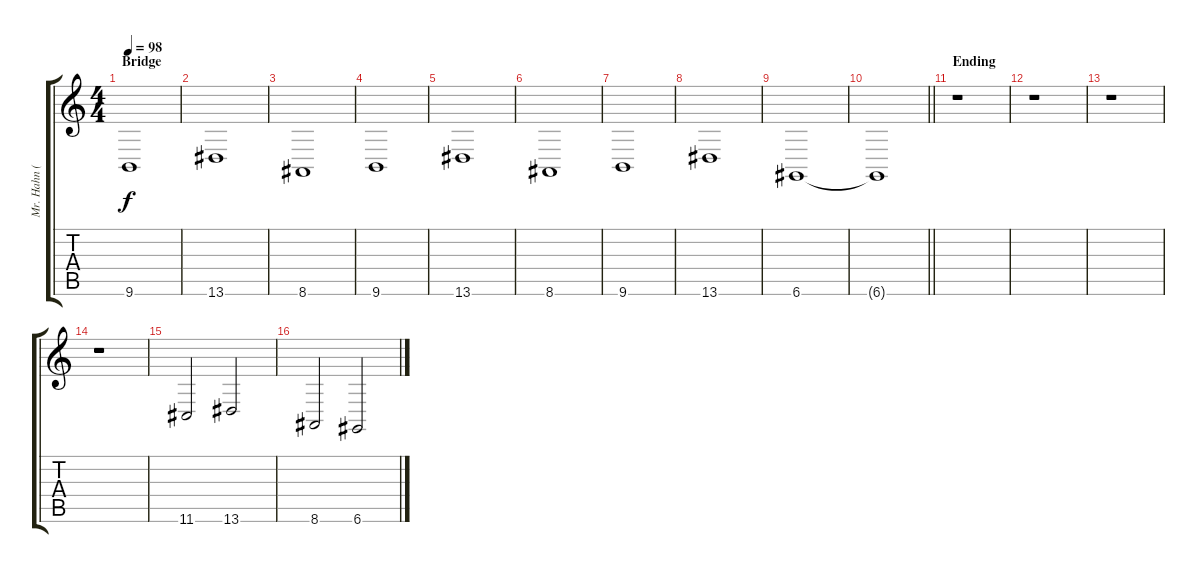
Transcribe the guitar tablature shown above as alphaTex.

\track ("Mr. Hahn (Effects)" "Mr. Hahn (") {instrument tremolostrings}
\staff {score tabs}
\tuning (E4 B3 G3 D3 A2 D2) {hide}
\ts (4 4)
\section ("" "Bridge")
\tempo 98
\clef g2
\ks c
9.6.1{dy f} |
13.6.1 |
8.6.1 |
9.6.1 |
13.6.1 |
8.6.1 |
9.6.1 |
13.6.1 |
6.6.1 |
\barLineRight lightlight
6.6{t}.1 |
\section ("" "Ending")
r.1 |
r.1 |
r.1 |
r.1 |
11.6.2 13.6.2 |
8.6.2 6.6.2
